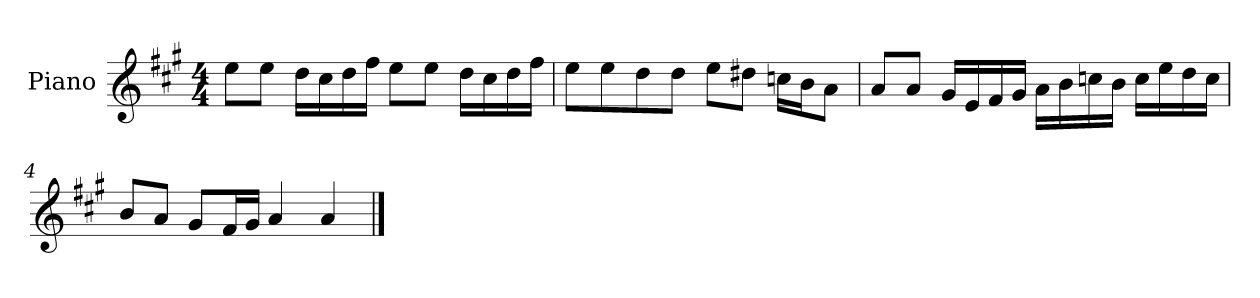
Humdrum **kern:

**kern
*part1
*staff1
*I"Piano
*I'P-no
*clefG2
*k[f#c#g#]
*M4/4
*MM90
=1
8ee\L
8ee\J
16dd\LL
16cc#\
16dd\
16ff#\JJ
8ee\L
8ee\J
16dd\LL
16cc#\
16dd\
16ff#\JJ
=2
8ee\L
8ee\
8dd\
8dd\J
8ee\L
8dd#X\J
16ccn\LL
16b\J
8a\J
=3
8a/L
8a/J
16g#/LL
16e/
16f#/
16g#/JJ
16a\LL
16b\
16ccn\
16b\JJ
16cc\LL
16ee\
16dd\
16cc\JJ
!!LO:LB:g=z
=4
8b/L
8a/J
8g#/L
16f#/L
16g#/JJ
4a/
4a/
==
*-
